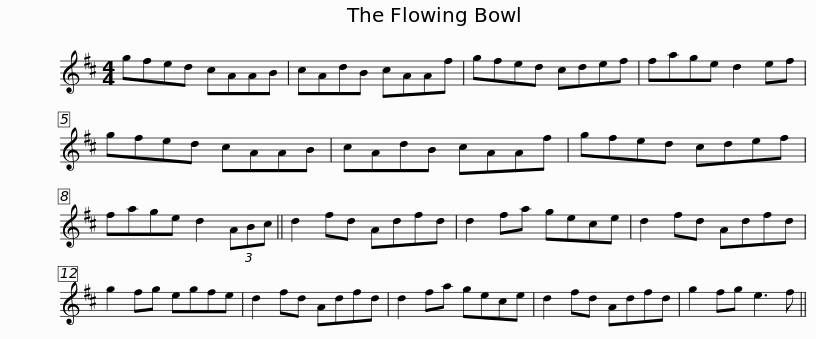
X:1
L:1/8
M:4/4
I:linebreak $
K:D
V:1 treble
V:1
 gfed cAAB | cAdB cAAf | gfed cdef | fage d2 ef | gfed cAAB |$ %5
 cAdB cAAf | gfed cdef | fage d2 (3ABc || d2 fd Adfd | d2 fa gece | %10
 d2 fd Adfd |$ g2 fg egfe | d2 fd Adfd | d2 fa gece | d2 fd Adfd | %15
 g2 fg e3 f || %16
